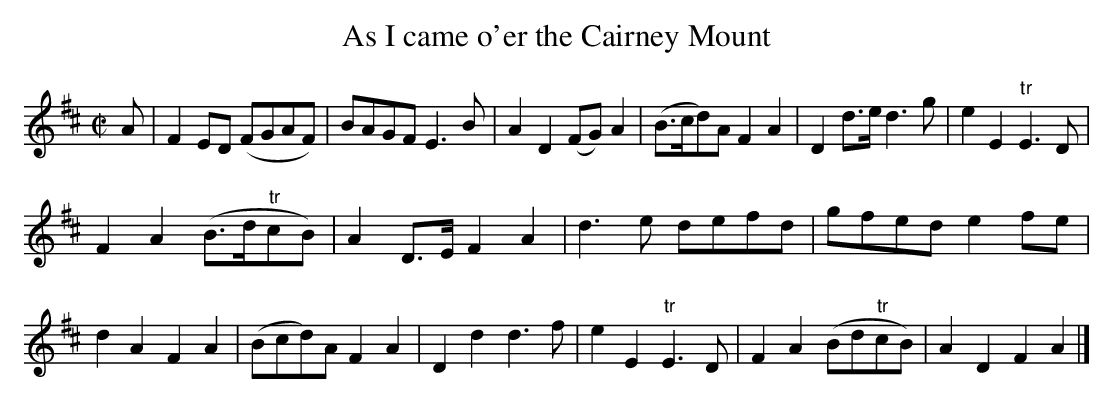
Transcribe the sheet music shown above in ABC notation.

X:1
T:As I came o'er the Cairney Mount
M:C|
K:D major
A|\
F2ED (FGAF)| BAGF E3B| A2D2 (FG)A2| (B>cd)A F2A2|\
D2d>e d3g| e2E2 "tr"E3D|
F2A2 (B>d"tr"cB)| A2D>E F2A2|\
d3e defd| gfed e2fe|
d2A2F2A2| (Bcd)A F2A2|\
D2d2 d3f| e2E2 "tr"E3D| F2A2 (Bd"tr"cB)| A2D2 F2A2|]
